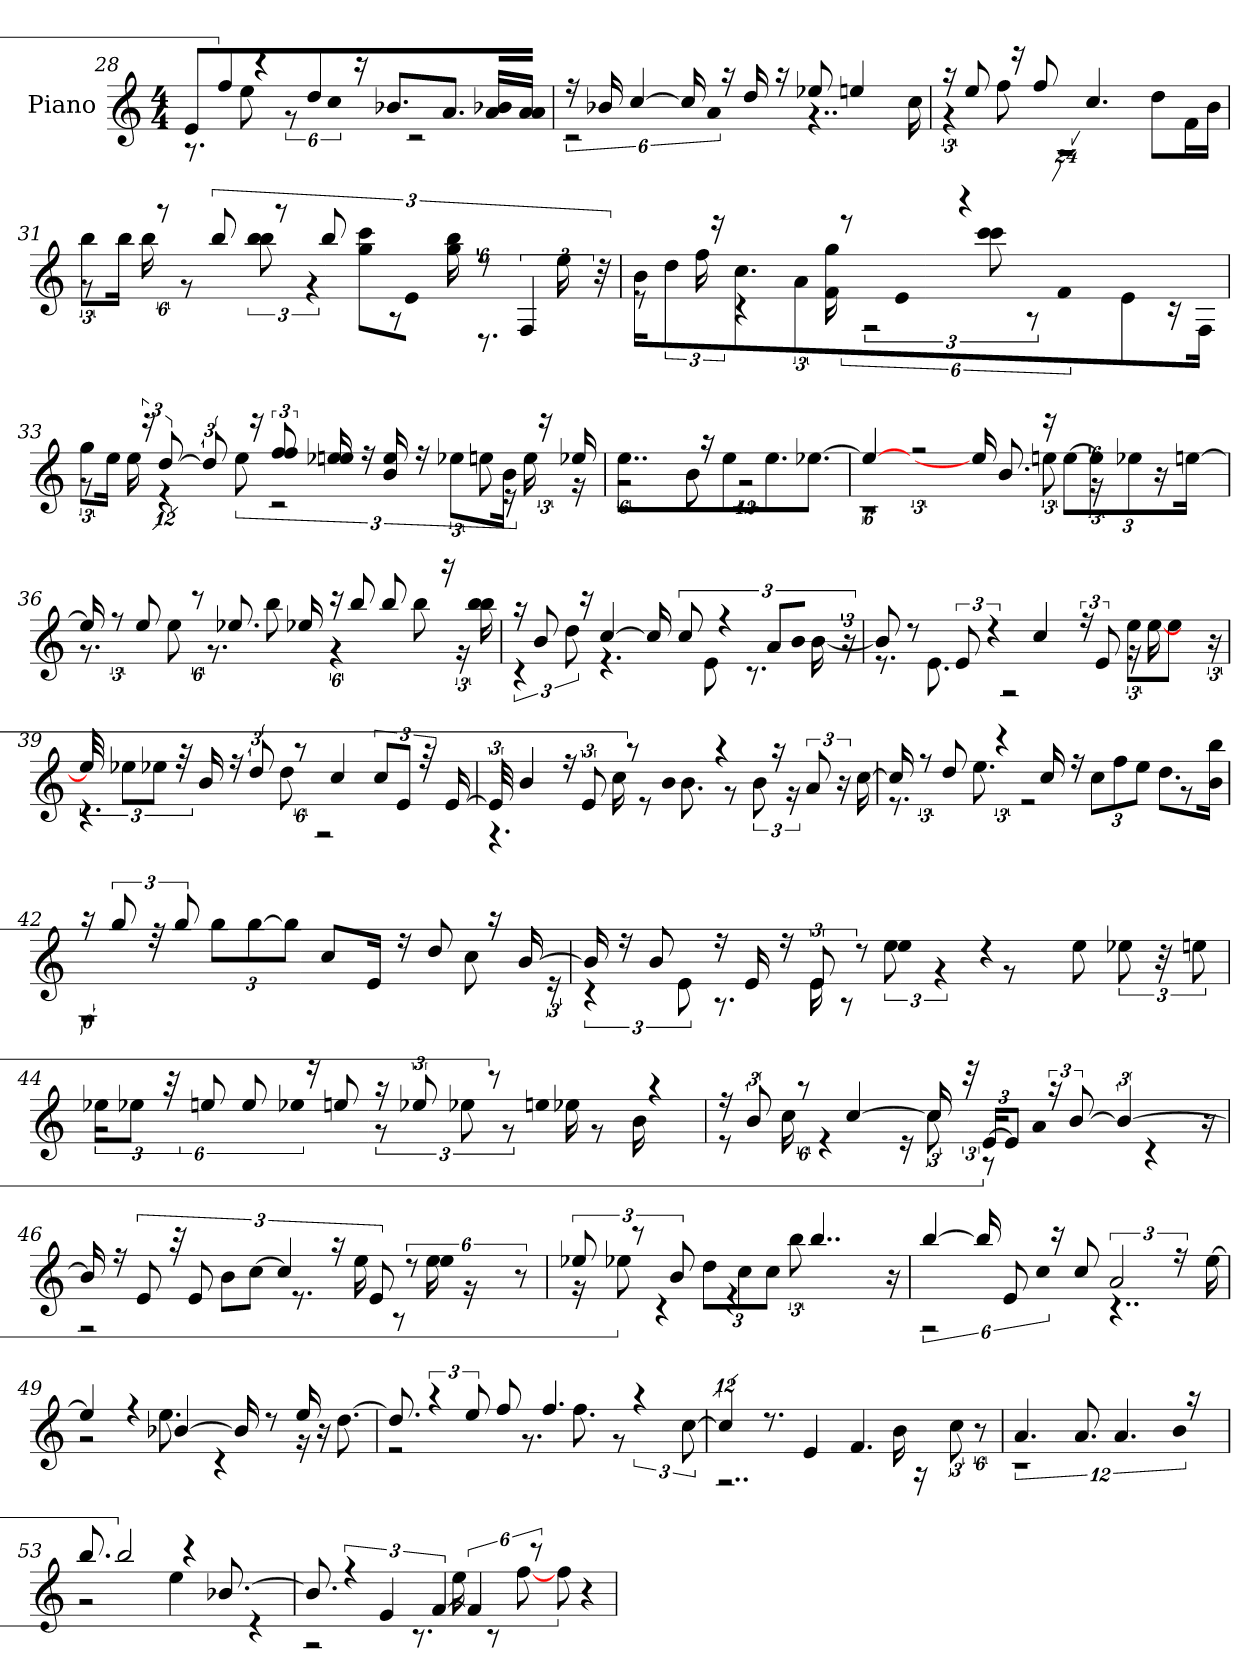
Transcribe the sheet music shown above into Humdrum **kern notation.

**kern
*part1
*staff1
*I"Piano
*I'Pno
*clefG2
*M4/4
=28
*^
8e\L	8.r
12ff\J	.
.	8ee
48%5r	.
8dd	48%5r
.	12cc
16r	.
8.b-X/L	2r
8.a/J	.
16b-X/ 16aLL	.
16a/ 16aJJ	.
=29	=29
16r	12%5r
16b-X	.
[4cc	.
16cc]	.
.	12a
16r	.
16dd	4..r
16r	.
8ee-X	.
4ee	.
.	16cc
=30	=30
16r	6r
8ee	.
.	8ff
16r	.
8ff	.
.	24%17r
4.cc	.
8dd\L	.
16f\L	.
16b\JJ	.
=31	=31
12bb\L	8r
16bb\Jk	.
.	16bb
48%5r	.
.	8r
12bb	.
.	12bb 12bb
12r	.
.	6r
12bb	.
12ccc\ 12ggL	.
.	8r
8e\J	.
.	16gg 16bb
48%5r	.
.	8.r
6F	.
.	16ee
48r	.
=32	=32
16b\KL	8r
12dd\J	.
.	16ff
24r	.
8.cc	4r
12a	.
.	16f 16gg
48%5r	.
.	3r
12e	.
48r	.
12f	.
8e	.
.	12ccc 12ccc
16r	.
.	12r
16F	.
=33	=33
12gg\L	8r
16ee\Jk	.
.	16ee
24r	.
[12dd	48%7r
12dd]	.
.	12ee
16r	.
12ff 12ff	3r
16ee-X 16ee	.
16r	.
16b 16ee	.
16r	.
12ee-X\L	12ee
16b\Jk	24r
.	16ee
24r	.
16ee-X	16r
=34	=34
4..ee	12%5r
.	8b
16r	.
8ee\L	.
.	24%11r
8.ee\J	.
[8.ee-XJ	.
=35	=35
4ee-_	6%5r
3r	.
16ee-]	.
8.b	.
24r	8ee
[12ee\L	.
48%5ee\J]	24r
.	4ryy
8ee-X	.
16r	.
[16ee	16ryy
=36	=36
16ee]	8.r
12r	.
8ee	.
.	8ee
48%5r	.
.	8.r
8.ee-X	.
.	8bb
16ee-X	.
16r	24%5r
8bb	.
8bb	.
.	8bb
16r	.
.	24r
16bb 16bb	16ryy
=37	=37
16r	6r
8b	.
.	12dd
16r	.
[4cc	4.r
16cc]	.
12cc	.
.	8e
48%5r	.
12a/L	8.r
8b/J	.
.	[16b
24r	.
=38	=38
8b]	8.r
8r	.
.	8.e
12e	.
6r	.
.	2r
4cc	.
24r	.
12e	.
12ee\L	16r
.	[16ee
8ee\J	.
.	8ryy
24r	.
=39	=39
48ee]	4.r
12ee-X\L	.
12ee-X\J	.
48r	.
16b	.
16r	.
12dd	.
.	8dd
48%5r	.
.	2r
4cc	.
12cc/L	.
12e/J	.
48r	.
[16e	.
.	48ryy
=40	=40
48e]	4.r
4b	.
16r	.
12e	.
.	16cc
48%5r	.
.	8r
12b	.
.	8.b
6r	.
.	8r
16r	.
12a	.
.	12b
24r	.
[16cc	24r
.	48ryy
=41	=41
16cc]	8.r
12r	.
8dd	.
.	8.ee
6r	.
.	2r
16cc	.
16r	.
12cc\L	.
12ff\	.
12ee\J	.
8.dd\L	.
.	8r
16b\ 16bbJk	16ryy
=42	=42
16r	6%5r
12bb	.
48r	.
12bb	.
12bb\L	.
[12bb\	.
12bb\J]	.
8cc/L	.
16e/Jk	.
16r	.
8dd	.
.	8cc
16r	.
[16b	.
.	24r
=43	=43
16b]	6r
16r	.
8b	.
.	12e
16r	8.r
16e	.
16r	.
12e	16e
.	8r
48%5r	.
12ee	12ee
24r	6r
8ee	.
12ee-X	8r
48r	.
12ee	.
.	16ryy
=44	=44
12ee-X\L	12%5r
12ee-X\J	.
48r	.
8ee	.
8ee	.
.	12ee-X
16r	.
8ee	12r
.	12ee-X
16r	.
.	12r
12ee-X	.
.	16ee-X
48%5r	.
.	8r
12ee	.
.	16b
24r	.
=45	=45
16r	8r
12b	.
.	16cc
48%5r	.
.	4r
[4cc	.
.	16r
16cc]	12cc
48r	.
[24e/KL	48%5r
12e/J]	.
.	12a
24r	.
[12b	.
.	6r
6b_	.
.	16r
=46	=46
16b]	2r
16r	.
12e	.
48r	.
12e	.
12b\L	.
[12cc\J	.
6cc]	.
.	8.r
24r	.
12e	16ee
.	8r
48%5r	.
12ee	16ee
.	16r
48%5r	.
.	16ryy
=47	=47
12ee-X	16r
.	12ee-X
12r	.
.	6r
12b	.
12dd\L	.
.	48%29r
12cc\	.
12cc\J	.
4..bb	.
.	12bb
16r	.
=48	=48
[4bb	12%5r
16bb]	.
8e	.
.	12cc
16r	.
8cc	4..r
3a	.
.	[16ee
24r	.
=49	=49
4ee]	2r
4r	.
[4b-X	8.ee
.	4r
16b-]	.
8r	.
16ee	16r
16r	4ryy
[8.dd	.
=50	=50
8.dd]	2r
6r	.
12ee	.
8ff	.
.	8.r
4.ff	.
.	8.ff
.	8r
6r	.
.	8.ryy
[12cc	.
=51	=51
48%11cc]	2..r
8.r	.
4e	.
4.f	.
.	16b
.	16r
.	48%11ryy
12cc	.
48%5r	.
=52	=52
4.a	12%11r
8.a	.
4.a	.
.	12b
16r	.
=53	=53
8.bb	2r
3bb	.
.	4ee
24%7r	.
.	4r
[8.b-X	.
=54	=54
8.b-]	2r
6r	.
6e	.
.	8.r
[6f	.
24%5f]	16ee
.	8r
.	[8ff
48%5r	.
12ff	8.ryy
48%5r	.
*v	*v
=
*-
